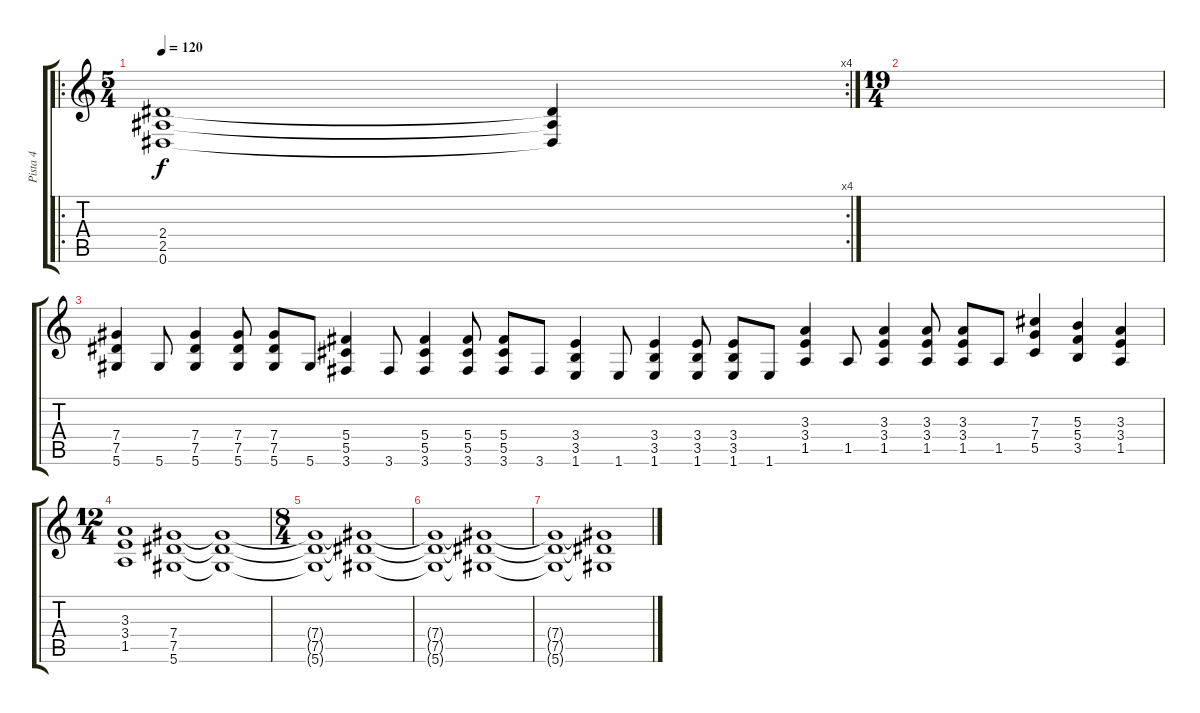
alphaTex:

\track ("Pista 4" "Pista 4") {instrument overdrivenguitar}
\staff {score tabs}
\tuning (Eb4 Bb3 Gb3 Db3 Ab2 Eb2) {hide}
\ro
\rc 4
\ts (5 4)
\tempo 120
\clef g2
\ks c
(2.4 2.5 0.6).1{dy f} (2.4{t} 2.5{t} 0.6{t}).4 |
\ts (19 4)
|
(7.4 7.5 5.6).4 5.6.8 (7.4 7.5 5.6).4 (7.4 7.5 5.6).8 (7.4 7.5 5.6).8 5.6.8 (5.4 5.5 3.6).4 3.6.8 (5.4 5.5 3.6).4 (5.4 5.5 3.6).8 (5.4 5.5 3.6).8 3.6.8 (3.4 3.5 1.6).4 1.6.8 (3.4 3.5 1.6).4 (3.4 3.5 1.6).8 (3.4 3.5 1.6).8 1.6.8 (3.3 3.4 1.5).4 1.5.8 (3.3 3.4 1.5).4 (3.3 3.4 1.5).8 (3.3 3.4 1.5).8 1.5.8 (7.3 7.4 5.5).4 (5.3 5.4 3.5).4 (3.3 3.4 1.5).4 |
\ts (12 4)
(3.3 3.4 1.5).1 (7.4 7.5 5.6).1 (7.4{t} 7.5{t} 5.6{t}).1 |
\ts (8 4)
(7.4{t} 7.5{t} 5.6{t}).1 (7.4{t} 7.5{t} 5.6{t}).1 |
(7.4{t} 7.5{t} 5.6{t}).1 (7.4{t} 7.5{t} 5.6{t}).1 |
(7.4{t} 7.5{t} 5.6{t}).1 (7.4{t} 7.5{t} 5.6{t}).1
